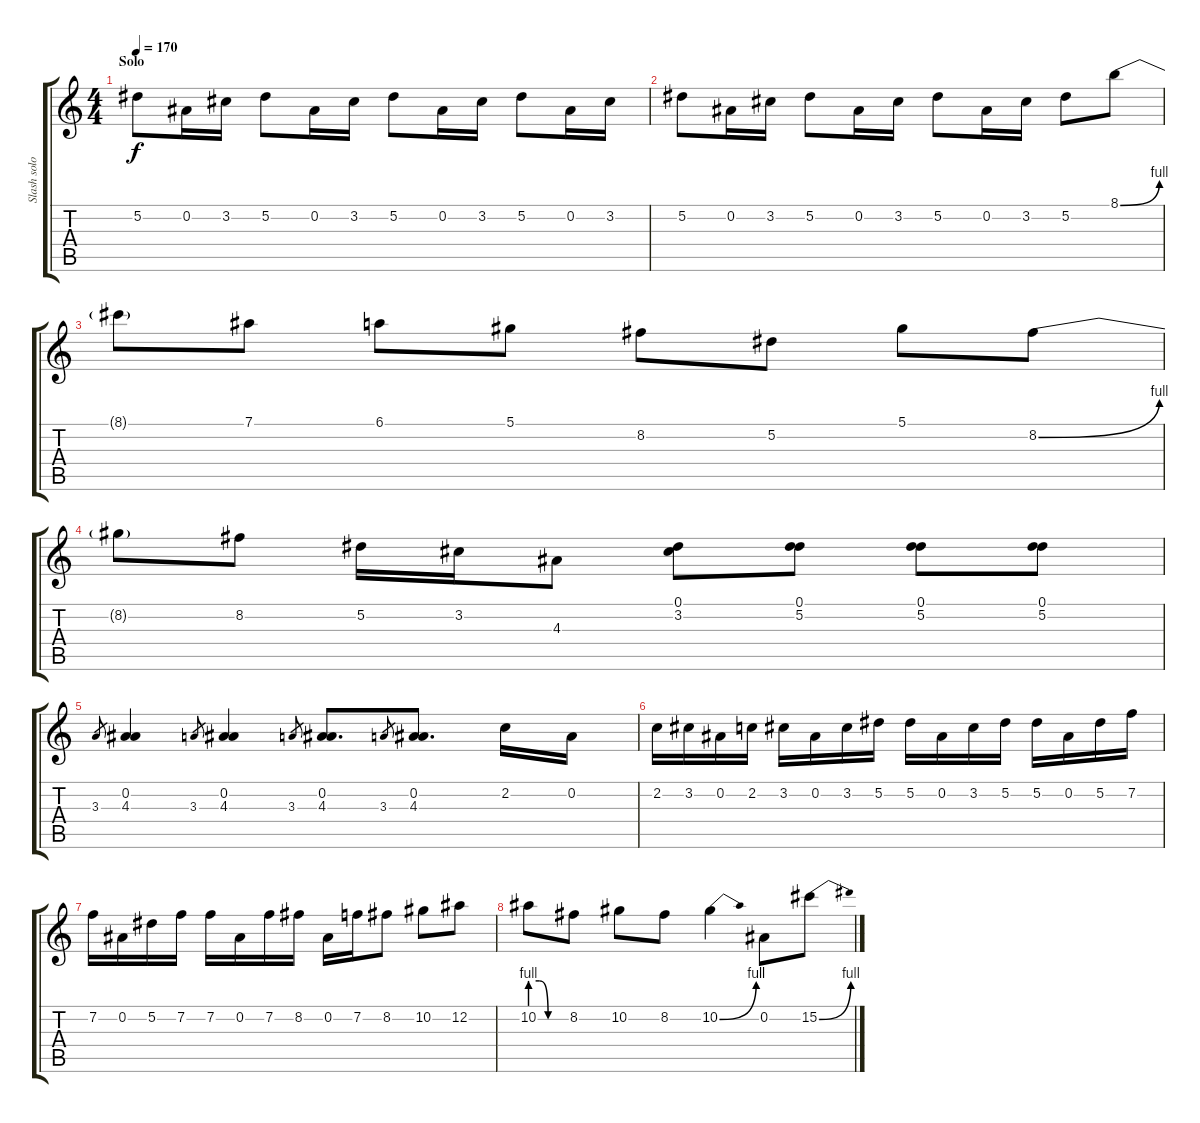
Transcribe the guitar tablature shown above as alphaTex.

\track ("Slash solo" "Slash solo") {instrument distortionguitar}
\staff {score tabs}
\tuning (Eb4 Bb3 Gb3 Db3 Ab2 Eb2) {hide}
\ts (4 4)
\section ("" "Solo")
\tempo 170
\clef g2
\ks c
5.2.8{dy f volume 15 balance 8 instrument distortionguitar} 0.2.16 3.2.16 5.2.8 0.2.16 3.2.16 5.2.8 0.2.16 3.2.16 5.2.8 0.2.16 3.2.16 |
5.2.8 0.2.16 3.2.16 5.2.8 0.2.16 3.2.16 5.2.8 0.2.16 3.2.16 5.2.8 8.1{be (bend 0 0 60 4)}.8 |
8.1{t}.8 7.1.8 6.1.8 5.1.8 8.2.8 5.2.8 5.1.8 8.2{be (bend 0 0 60 4)}.8 |
8.2{t}.8 8.2.8 5.2.16 3.2.16 4.3.8 (0.1 3.2).8 (0.1 5.2).8 (0.1 5.2).8 (0.1 5.2).8 |
3.3.8{gr} (0.2 4.3).4 3.3.8{gr} (0.2 4.3).4 3.3.8{gr} (0.2 4.3).8{d} 3.3.8{gr} (0.2 4.3).8{d} 2.2.16 0.2.16 |
2.2.16 3.2.16 0.2.16 2.2.16 3.2.16 0.2.16 3.2.16 5.2.16 5.2.16 0.2.16 3.2.16 5.2.16 5.2.16 0.2.16 5.2.16 7.2.16 |
7.2.16 0.2.16 5.2.16 7.2.16 7.2.16 0.2.16 7.2.16 8.2.16 0.2.16 7.2.16 8.2.8 10.2.8 12.2.8 |
10.2{be (custom 0 4 15 4 30 0 60 0)}.8 8.2.8 10.2.8 8.2.8 10.2{be (bend 0 0 60 4)}.4 0.2.8 15.2{be (bend 0 0 60 4)}.8
